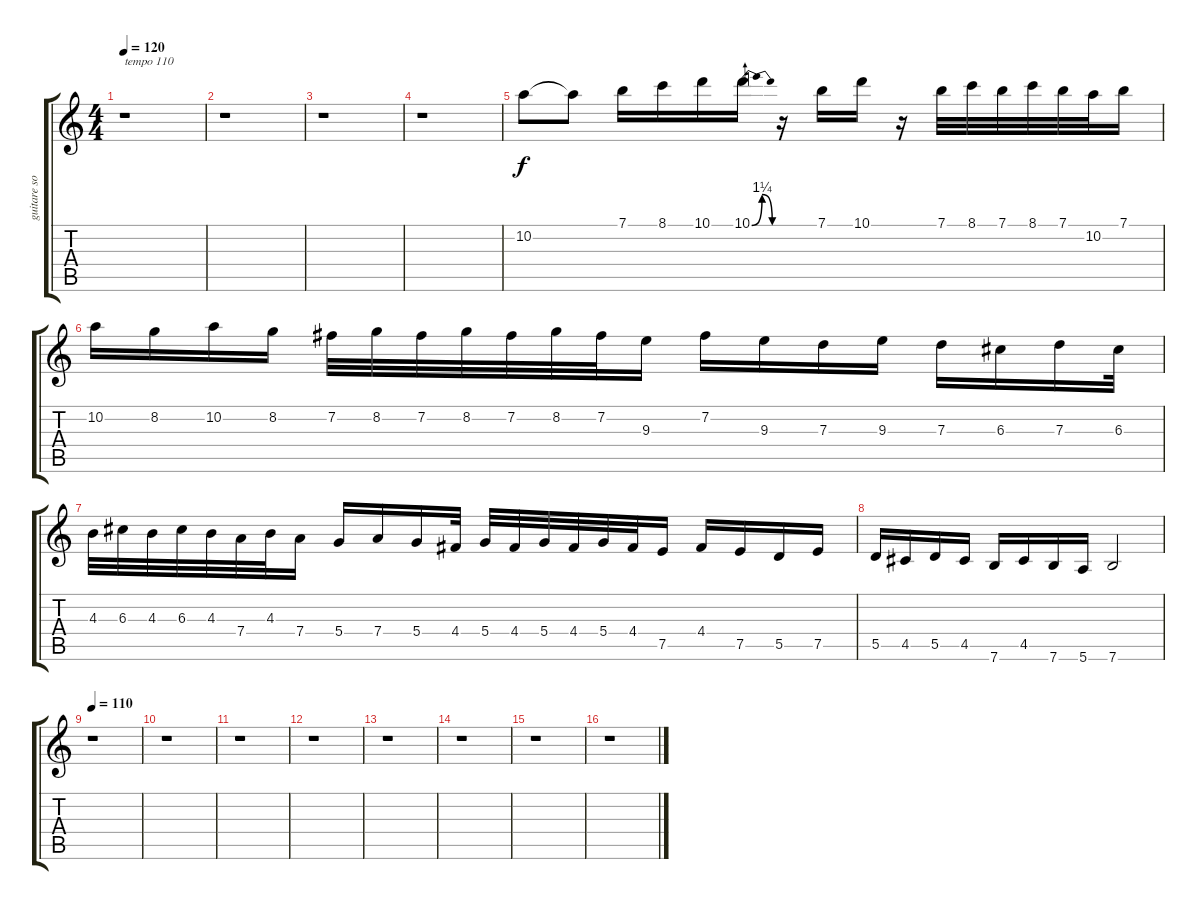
\track ("guitare solo" "guitare so") {instrument distortionguitar}
\staff {score tabs}
\tuning (E4 B3 G3 D3 A2 E2) {hide}
\ts (4 4)
\tempo 120
\tempo 110
\tempo 120
\clef g2
\ks c
r.1{txt "tempo 110" dy f instrument distortionguitar} |
r.1 |
r.1 |
r.1 |
10.2.8 10.2{t}.8 7.1.16 8.1.16 10.1.16 10.1{be (bendrelease 0 0 15 5 30 5 60 0)}.16 r.16 7.1.16 10.1.16 r.16 7.1.32 8.1.32 7.1.32 8.1.32 7.1.32 10.2.32 7.1.16 |
10.2.16 8.2.16 10.2.16 8.2.16 7.2.32 8.2.32 7.2.32 8.2.32 7.2.32 8.2.32 7.2.32 9.3.16 7.2.16 9.3.16 7.3.16 9.3.16 7.3.16 6.3.16 7.3.16 6.3.32 |
4.3.32 6.3.32 4.3.32 6.3.32 4.3.32 7.4.32 4.3.32 7.4.16 5.4.16 7.4.16 5.4.16 4.4.32 5.4.32 4.4.32 5.4.32 4.4.32 5.4.32 4.4.32 7.5.16 4.4.16 7.5.16 5.5.16 7.5.16 |
5.5.16 4.5.16 5.5.16 4.5.16 7.6.16 4.5.16 7.6.16 5.6.16 7.6.2 |
\tempo 110
r.1 |
r.1 |
r.1 |
r.1 |
r.1 |
r.1 |
r.1 |
r.1
